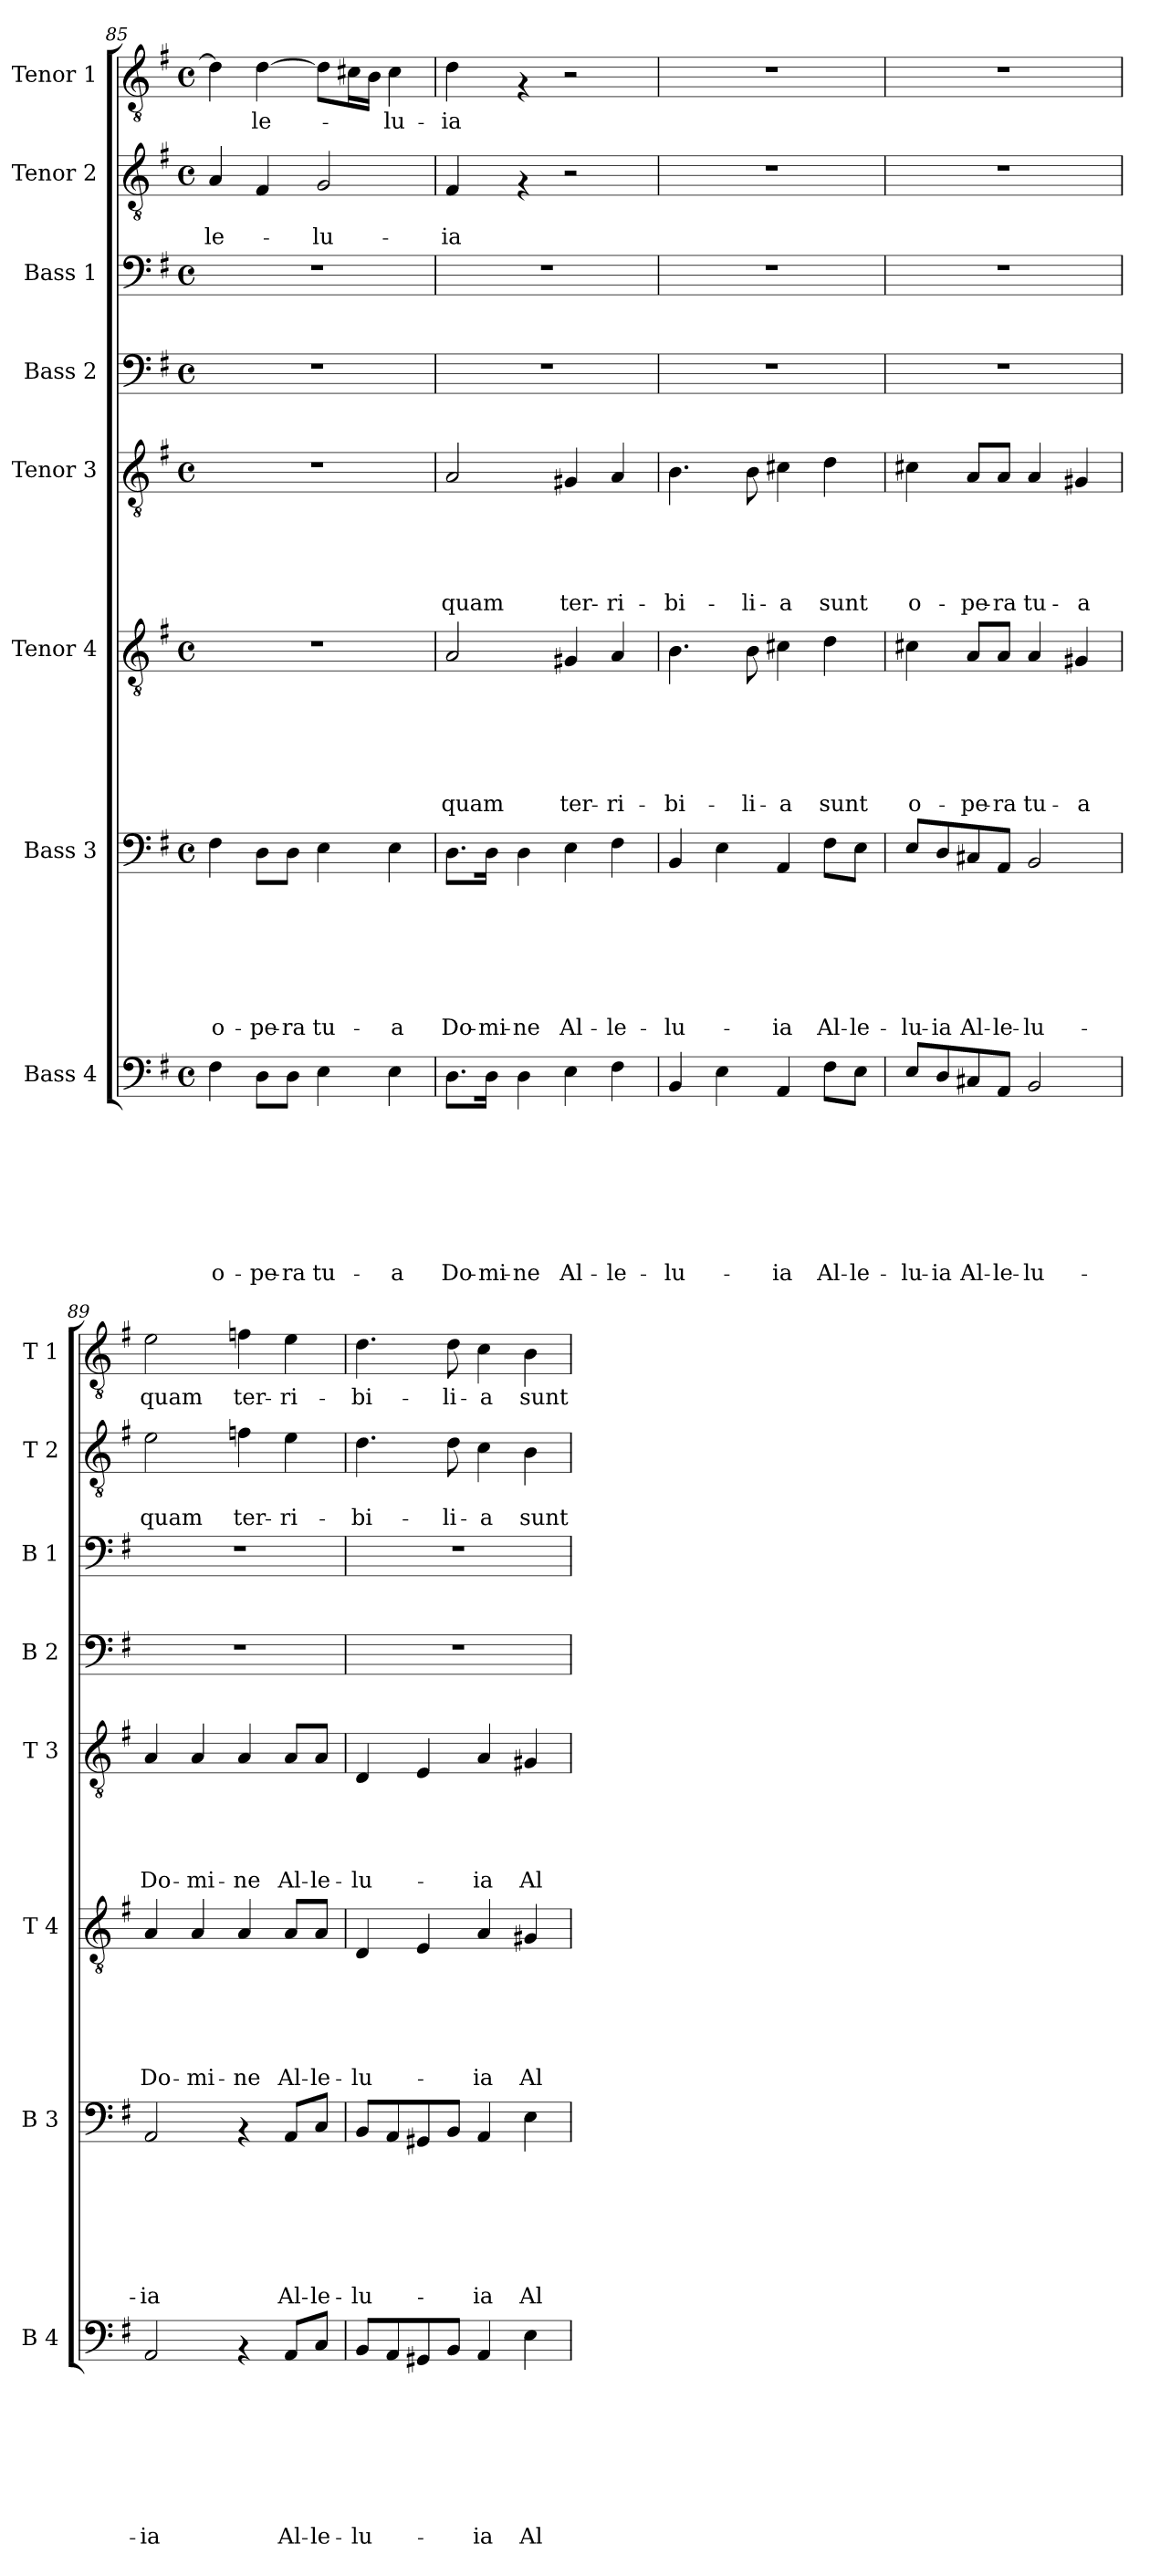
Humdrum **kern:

**kern	**text	**text	**text	**text	**text	**text	**text	**text	**kern	**text	**text	**text	**text	**text	**text	**text	**kern	**text	**text	**text	**text	**text	**text	**kern	**text	**text	**text	**text	**text	**kern	**kern	**kern	**text	**text	**kern	**text
*part8	*part8	*part8	*part8	*part8	*part8	*part8	*part8	*part8	*part7	*part7	*part7	*part7	*part7	*part7	*part7	*part7	*part6	*part6	*part6	*part6	*part6	*part6	*part6	*part5	*part5	*part5	*part5	*part5	*part5	*part4	*part3	*part2	*part2	*part2	*part1	*part1
*staff8	*staff8	*staff8	*staff8	*staff8	*staff8	*staff8	*staff8	*staff8	*staff7	*staff7	*staff7	*staff7	*staff7	*staff7	*staff7	*staff7	*staff6	*staff6	*staff6	*staff6	*staff6	*staff6	*staff6	*staff5	*staff5	*staff5	*staff5	*staff5	*staff5	*staff4	*staff3	*staff2	*staff2	*staff2	*staff1	*staff1
*I"Bass 4	*	*	*	*	*	*	*	*	*I"Bass 3	*	*	*	*	*	*	*	*I"Tenor 4	*	*	*	*	*	*	*I"Tenor 3	*	*	*	*	*	*I"Bass 2	*I"Bass 1	*I"Tenor 2	*	*	*I"Tenor 1	*
*I'B 4	*	*	*	*	*	*	*	*	*I'B 3	*	*	*	*	*	*	*	*I'T 4	*	*	*	*	*	*	*I'T 3	*	*	*	*	*	*I'B 2	*I'B 1	*I'T 2	*	*	*I'T 1	*
*clefF4	*	*	*	*	*	*	*	*	*clefF4	*	*	*	*	*	*	*	*clefGv2	*	*	*	*	*	*	*clefGv2	*	*	*	*	*	*clefF4	*clefF4	*clefGv2	*	*	*clefGv2	*
*k[f#]	*	*	*	*	*	*	*	*	*k[f#]	*	*	*	*	*	*	*	*k[f#]	*	*	*	*	*	*	*k[f#]	*	*	*	*	*	*k[f#]	*k[f#]	*k[f#]	*	*	*k[f#]	*
*G:	*	*	*	*	*	*	*	*	*G:	*	*	*	*	*	*	*	*G:	*	*	*	*	*	*	*G:	*	*	*	*	*	*G:	*G:	*G:	*	*	*G:	*
*M4/4	*	*	*	*	*	*	*	*	*M4/4	*	*	*	*	*	*	*	*M4/4	*	*	*	*	*	*	*M4/4	*	*	*	*	*	*M4/4	*M4/4	*M4/4	*	*	*M4/4	*
*met(c)	*	*	*	*	*	*	*	*	*met(c)	*	*	*	*	*	*	*	*met(c)	*	*	*	*	*	*	*met(c)	*	*	*	*	*	*met(c)	*met(c)	*met(c)	*	*	*met(c)	*
=85	=85	=85	=85	=85	=85	=85	=85	=85	=85	=85	=85	=85	=85	=85	=85	=85	=85	=85	=85	=85	=85	=85	=85	=85	=85	=85	=85	=85	=85	=85	=85	=85	=85	=85	=85	=85
!	!	!	!	!	!	!	!	!LO:LY:b	!	!	!	!	!	!	!	!LO:LY:b	!	!	!	!	!	!	!	!	!	!	!	!	!	!	!	!	!	!LO:LY:b	!	!
4F#\	.	.	.	.	.	.	.	o-	4F#\	.	.	.	.	.	.	o-	1r	.	.	.	.	.	.	1r	.	.	.	.	.	1r	1r	4A/	.	-le-	4d\]	.
!	!	!	!	!	!	!	!	!LO:LY:b	!	!	!	!	!	!	!	!LO:LY:b	!	!	!	!	!	!	!	!	!	!	!	!	!	!	!	!	!	!	!	!LO:LY:b
8D\L	.	.	.	.	.	.	.	-pe-	8D\L	.	.	.	.	.	.	-pe-	.	.	.	.	.	.	.	.	.	.	.	.	.	.	.	4F#/	.	.	[>4d\	-le-
!	!	!	!	!	!	!	!	!LO:LY:b	!	!	!	!	!	!	!	!LO:LY:b	!	!	!	!	!	!	!	!	!	!	!	!	!	!	!	!	!	!	!	!
8D\J	.	.	.	.	.	.	.	-ra	8D\J	.	.	.	.	.	.	-ra	.	.	.	.	.	.	.	.	.	.	.	.	.	.	.	.	.	.	.	.
!	!	!	!	!	!	!	!	!LO:LY:b	!	!	!	!	!	!	!	!LO:LY:b	!	!	!	!	!	!	!	!	!	!	!	!	!	!	!	!	!	!LO:LY:b	!	!
4E\	.	.	.	.	.	.	.	tu-	4E\	.	.	.	.	.	.	tu-	.	.	.	.	.	.	.	.	.	.	.	.	.	.	.	2G/	.	-lu-	8d\L]	.
.	.	.	.	.	.	.	.	.	.	.	.	.	.	.	.	.	.	.	.	.	.	.	.	.	.	.	.	.	.	.	.	.	.	.	16c#X\L	.
.	.	.	.	.	.	.	.	.	.	.	.	.	.	.	.	.	.	.	.	.	.	.	.	.	.	.	.	.	.	.	.	.	.	.	16B\JJ	.
!	!	!	!	!	!	!	!	!LO:LY:b	!	!	!	!	!	!	!	!LO:LY:b	!	!	!	!	!	!	!	!	!	!	!	!	!	!	!	!	!	!	!	!LO:LY:b
4E\	.	.	.	.	.	.	.	-a	4E\	.	.	.	.	.	.	-a	.	.	.	.	.	.	.	.	.	.	.	.	.	.	.	.	.	.	4c#\	-lu-
=86	=86	=86	=86	=86	=86	=86	=86	=86	=86	=86	=86	=86	=86	=86	=86	=86	=86	=86	=86	=86	=86	=86	=86	=86	=86	=86	=86	=86	=86	=86	=86	=86	=86	=86	=86	=86
!	!	!	!	!	!	!	!	!LO:LY:b	!	!	!	!	!	!	!	!LO:LY:b	!	!	!	!	!	!	!LO:LY:b	!	!	!	!	!	!LO:LY:b	!	!	!	!	!LO:LY:b	!	!LO:LY:b
8.D\L	.	.	.	.	.	.	.	Do-	8.D\L	.	.	.	.	.	.	Do-	2A/	.	.	.	.	.	quam	2A/	.	.	.	.	quam	1r	1r	4F#/	.	-ia	4d\	-ia
!	!	!	!	!	!	!	!	!LO:LY:b	!	!	!	!	!	!	!	!LO:LY:b	!	!	!	!	!	!	!	!	!	!	!	!	!	!	!	!	!	!	!	!
16D\Jk	.	.	.	.	.	.	.	-mi-	16D\Jk	.	.	.	.	.	.	-mi-	.	.	.	.	.	.	.	.	.	.	.	.	.	.	.	.	.	.	.	.
!	!	!	!	!	!	!	!	!LO:LY:b	!	!	!	!	!	!	!	!LO:LY:b	!	!	!	!	!	!	!	!	!	!	!	!	!	!	!	!	!	!	!	!
4D\	.	.	.	.	.	.	.	-ne	4D\	.	.	.	.	.	.	-ne	.	.	.	.	.	.	.	.	.	.	.	.	.	.	.	4rF	.	.	4rF	.
!	!	!	!	!	!	!	!	!LO:LY:b	!	!	!	!	!	!	!	!LO:LY:b	!	!	!	!	!	!	!LO:LY:b	!	!	!	!	!	!LO:LY:b	!	!	!	!	!	!	!
4E\	.	.	.	.	.	.	.	Al-	4E\	.	.	.	.	.	.	Al-	4G#X/	.	.	.	.	.	ter-	4G#X/	.	.	.	.	ter-	.	.	2r	.	.	2r	.
!	!	!	!	!	!	!	!	!LO:LY:b	!	!	!	!	!	!	!	!LO:LY:b	!	!	!	!	!	!	!LO:LY:b	!	!	!	!	!	!LO:LY:b	!	!	!	!	!	!	!
4F#\	.	.	.	.	.	.	.	-le-	4F#\	.	.	.	.	.	.	-le-	4A/	.	.	.	.	.	-ri-	4A/	.	.	.	.	-ri-	.	.	.	.	.	.	.
!!LO:PB:g=z
=87	=87	=87	=87	=87	=87	=87	=87	=87	=87	=87	=87	=87	=87	=87	=87	=87	=87	=87	=87	=87	=87	=87	=87	=87	=87	=87	=87	=87	=87	=87	=87	=87	=87	=87	=87	=87
!	!	!	!	!	!	!	!	!LO:LY:b	!	!	!	!	!	!	!	!LO:LY:b	!	!	!	!	!	!	!LO:LY:b	!	!	!	!	!	!LO:LY:b	!	!	!	!	!	!	!
4BB/	.	.	.	.	.	.	.	-lu-	4BB/	.	.	.	.	.	.	-lu-	4.B\	.	.	.	.	.	-bi-	4.B\	.	.	.	.	-bi-	1r	1r	1r	.	.	1r	.
4E\	.	.	.	.	.	.	.	.	4E\	.	.	.	.	.	.	.	.	.	.	.	.	.	.	.	.	.	.	.	.	.	.	.	.	.	.	.
!	!	!	!	!	!	!	!	!	!	!	!	!	!	!	!	!	!	!	!	!	!	!	!LO:LY:b	!	!	!	!	!	!LO:LY:b	!	!	!	!	!	!	!
.	.	.	.	.	.	.	.	.	.	.	.	.	.	.	.	.	8B\	.	.	.	.	.	-li-	8B\	.	.	.	.	-li-	.	.	.	.	.	.	.
!	!	!	!	!	!	!	!	!LO:LY:b	!	!	!	!	!	!	!	!LO:LY:b	!	!	!	!	!	!	!LO:LY:b	!	!	!	!	!	!LO:LY:b	!	!	!	!	!	!	!
4AA/	.	.	.	.	.	.	.	-ia	4AA/	.	.	.	.	.	.	-ia	4c#X\	.	.	.	.	.	-a	4c#X\	.	.	.	.	-a	.	.	.	.	.	.	.
!	!	!	!	!	!	!	!	!LO:LY:b	!	!	!	!	!	!	!	!LO:LY:b	!	!	!	!	!	!	!LO:LY:b	!	!	!	!	!	!LO:LY:b	!	!	!	!	!	!	!
8F#\L	.	.	.	.	.	.	.	Al-	8F#\L	.	.	.	.	.	.	Al-	4d\	.	.	.	.	.	sunt	4d\	.	.	.	.	sunt	.	.	.	.	.	.	.
!	!	!	!	!	!	!	!	!LO:LY:b	!	!	!	!	!	!	!	!LO:LY:b	!	!	!	!	!	!	!	!	!	!	!	!	!	!	!	!	!	!	!	!
8E\J	.	.	.	.	.	.	.	-le-	8E\J	.	.	.	.	.	.	-le-	.	.	.	.	.	.	.	.	.	.	.	.	.	.	.	.	.	.	.	.
=88	=88	=88	=88	=88	=88	=88	=88	=88	=88	=88	=88	=88	=88	=88	=88	=88	=88	=88	=88	=88	=88	=88	=88	=88	=88	=88	=88	=88	=88	=88	=88	=88	=88	=88	=88	=88
!	!	!	!	!	!	!	!	!LO:LY:b	!	!	!	!	!	!	!	!LO:LY:b	!	!	!	!	!	!	!LO:LY:b	!	!	!	!	!	!LO:LY:b	!	!	!	!	!	!	!
8E/L	.	.	.	.	.	.	.	-lu-	8E/L	.	.	.	.	.	.	-lu-	4c#X\	.	.	.	.	.	o-	4c#X\	.	.	.	.	o-	1r	1r	1r	.	.	1r	.
!	!	!	!	!	!	!	!	!LO:LY:b	!	!	!	!	!	!	!	!LO:LY:b	!	!	!	!	!	!	!	!	!	!	!	!	!	!	!	!	!	!	!	!
8D/	.	.	.	.	.	.	.	-ia	8D/	.	.	.	.	.	.	-ia	.	.	.	.	.	.	.	.	.	.	.	.	.	.	.	.	.	.	.	.
!	!	!	!	!	!	!	!	!LO:LY:b	!	!	!	!	!	!	!	!LO:LY:b	!	!	!	!	!	!	!LO:LY:b	!	!	!	!	!	!LO:LY:b	!	!	!	!	!	!	!
8C#X/	.	.	.	.	.	.	.	Al-	8C#X/	.	.	.	.	.	.	Al-	8A/L	.	.	.	.	.	-pe-	8A/L	.	.	.	.	-pe-	.	.	.	.	.	.	.
!	!	!	!	!	!	!	!	!LO:LY:b	!	!	!	!	!	!	!	!LO:LY:b	!	!	!	!	!	!	!LO:LY:b	!	!	!	!	!	!LO:LY:b	!	!	!	!	!	!	!
8AA/J	.	.	.	.	.	.	.	-le-	8AA/J	.	.	.	.	.	.	-le-	8A/J	.	.	.	.	.	-ra	8A/J	.	.	.	.	-ra	.	.	.	.	.	.	.
!	!	!	!	!	!	!	!	!LO:LY:b	!	!	!	!	!	!	!	!LO:LY:b	!	!	!	!	!	!	!LO:LY:b	!	!	!	!	!	!LO:LY:b	!	!	!	!	!	!	!
2BB/	.	.	.	.	.	.	.	-lu-	2BB/	.	.	.	.	.	.	-lu-	4A/	.	.	.	.	.	tu-	4A/	.	.	.	.	tu-	.	.	.	.	.	.	.
!	!	!	!	!	!	!	!	!	!	!	!	!	!	!	!	!	!	!	!	!	!	!	!LO:LY:b	!	!	!	!	!	!LO:LY:b	!	!	!	!	!	!	!
.	.	.	.	.	.	.	.	.	.	.	.	.	.	.	.	.	4G#X/	.	.	.	.	.	-a	4G#X/	.	.	.	.	-a	.	.	.	.	.	.	.
=89	=89	=89	=89	=89	=89	=89	=89	=89	=89	=89	=89	=89	=89	=89	=89	=89	=89	=89	=89	=89	=89	=89	=89	=89	=89	=89	=89	=89	=89	=89	=89	=89	=89	=89	=89	=89
!	!	!	!	!	!	!	!	!LO:LY:b	!	!	!	!	!	!	!	!LO:LY:b	!	!	!	!	!	!	!LO:LY:b	!	!	!	!	!	!LO:LY:b	!	!	!	!	!LO:LY:b	!	!LO:LY:b
2AA/	.	.	.	.	.	.	.	-ia	2AA/	.	.	.	.	.	.	-ia	4A/	.	.	.	.	.	Do-	4A/	.	.	.	.	Do-	1r	1r	2e\	.	quam	2e\	quam
!	!	!	!	!	!	!	!	!	!	!	!	!	!	!	!	!	!	!	!	!	!	!	!LO:LY:b	!	!	!	!	!	!LO:LY:b	!	!	!	!	!	!	!
.	.	.	.	.	.	.	.	.	.	.	.	.	.	.	.	.	4A/	.	.	.	.	.	-mi-	4A/	.	.	.	.	-mi-	.	.	.	.	.	.	.
!	!	!	!	!	!	!	!	!	!	!	!	!	!	!	!	!	!	!	!	!	!	!	!LO:LY:b	!	!	!	!	!	!LO:LY:b	!	!	!	!	!LO:LY:b	!	!LO:LY:b
4rAA	.	.	.	.	.	.	.	.	4rAA	.	.	.	.	.	.	.	4A/	.	.	.	.	.	-ne	4A/	.	.	.	.	-ne	.	.	4fn\	.	ter-	4fn\	ter-
!	!	!	!	!	!	!	!	!LO:LY:b	!	!	!	!	!	!	!	!LO:LY:b	!	!	!	!	!	!	!LO:LY:b	!	!	!	!	!	!LO:LY:b	!	!	!	!	!LO:LY:b	!	!LO:LY:b
8AA/L	.	.	.	.	.	.	.	Al-	8AA/L	.	.	.	.	.	.	Al-	8A/L	.	.	.	.	.	Al-	8A/L	.	.	.	.	Al-	.	.	4e\	.	-ri-	4e\	-ri-
!	!	!	!	!	!	!	!	!LO:LY:b	!	!	!	!	!	!	!	!LO:LY:b	!	!	!	!	!	!	!LO:LY:b	!	!	!	!	!	!LO:LY:b	!	!	!	!	!	!	!
8C/J	.	.	.	.	.	.	.	-le-	8C/J	.	.	.	.	.	.	-le-	8A/J	.	.	.	.	.	-le-	8A/J	.	.	.	.	-le-	.	.	.	.	.	.	.
=90	=90	=90	=90	=90	=90	=90	=90	=90	=90	=90	=90	=90	=90	=90	=90	=90	=90	=90	=90	=90	=90	=90	=90	=90	=90	=90	=90	=90	=90	=90	=90	=90	=90	=90	=90	=90
!	!	!	!	!	!	!	!	!LO:LY:b	!	!	!	!	!	!	!	!LO:LY:b	!	!	!	!	!	!	!LO:LY:b	!	!	!	!	!	!LO:LY:b	!	!	!	!	!LO:LY:b	!	!LO:LY:b
8BB/L	.	.	.	.	.	.	.	-lu-	8BB/L	.	.	.	.	.	.	-lu-	4D/	.	.	.	.	.	-lu-	4D/	.	.	.	.	-lu-	1r	1r	4.d\	.	-bi-	4.d\	-bi-
8AA/	.	.	.	.	.	.	.	.	8AA/	.	.	.	.	.	.	.	.	.	.	.	.	.	.	.	.	.	.	.	.	.	.	.	.	.	.	.
8GG#X/	.	.	.	.	.	.	.	.	8GG#X/	.	.	.	.	.	.	.	4E/	.	.	.	.	.	.	4E/	.	.	.	.	.	.	.	.	.	.	.	.
!	!	!	!	!	!	!	!	!	!	!	!	!	!	!	!	!	!	!	!	!	!	!	!	!	!	!	!	!	!	!	!	!	!	!LO:LY:b	!	!LO:LY:b
8BB/J	.	.	.	.	.	.	.	.	8BB/J	.	.	.	.	.	.	.	.	.	.	.	.	.	.	.	.	.	.	.	.	.	.	8d\	.	-li-	8d\	-li-
!	!	!	!	!	!	!	!	!LO:LY:b	!	!	!	!	!	!	!	!LO:LY:b	!	!	!	!	!	!	!LO:LY:b	!	!	!	!	!	!LO:LY:b	!	!	!	!	!LO:LY:b	!	!LO:LY:b
4AA/	.	.	.	.	.	.	.	-ia	4AA/	.	.	.	.	.	.	-ia	4A/	.	.	.	.	.	-ia	4A/	.	.	.	.	-ia	.	.	4c\	.	-a	4c\	-a
!	!	!	!	!	!	!	!	!LO:LY:b	!	!	!	!	!	!	!	!LO:LY:b	!	!	!	!	!	!	!LO:LY:b	!	!	!	!	!	!LO:LY:b	!	!	!	!	!LO:LY:b	!	!LO:LY:b
4E\	.	.	.	.	.	.	.	Al-	4E\	.	.	.	.	.	.	Al-	4G#X/	.	.	.	.	.	Al-	4G#X/	.	.	.	.	Al-	.	.	4B\	.	sunt	4B\	sunt
=	=	=	=	=	=	=	=	=	=	=	=	=	=	=	=	=	=	=	=	=	=	=	=	=	=	=	=	=	=	=	=	=	=	=	=	=
*-	*-	*-	*-	*-	*-	*-	*-	*-	*-	*-	*-	*-	*-	*-	*-	*-	*-	*-	*-	*-	*-	*-	*-	*-	*-	*-	*-	*-	*-	*-	*-	*-	*-	*-	*-	*-
